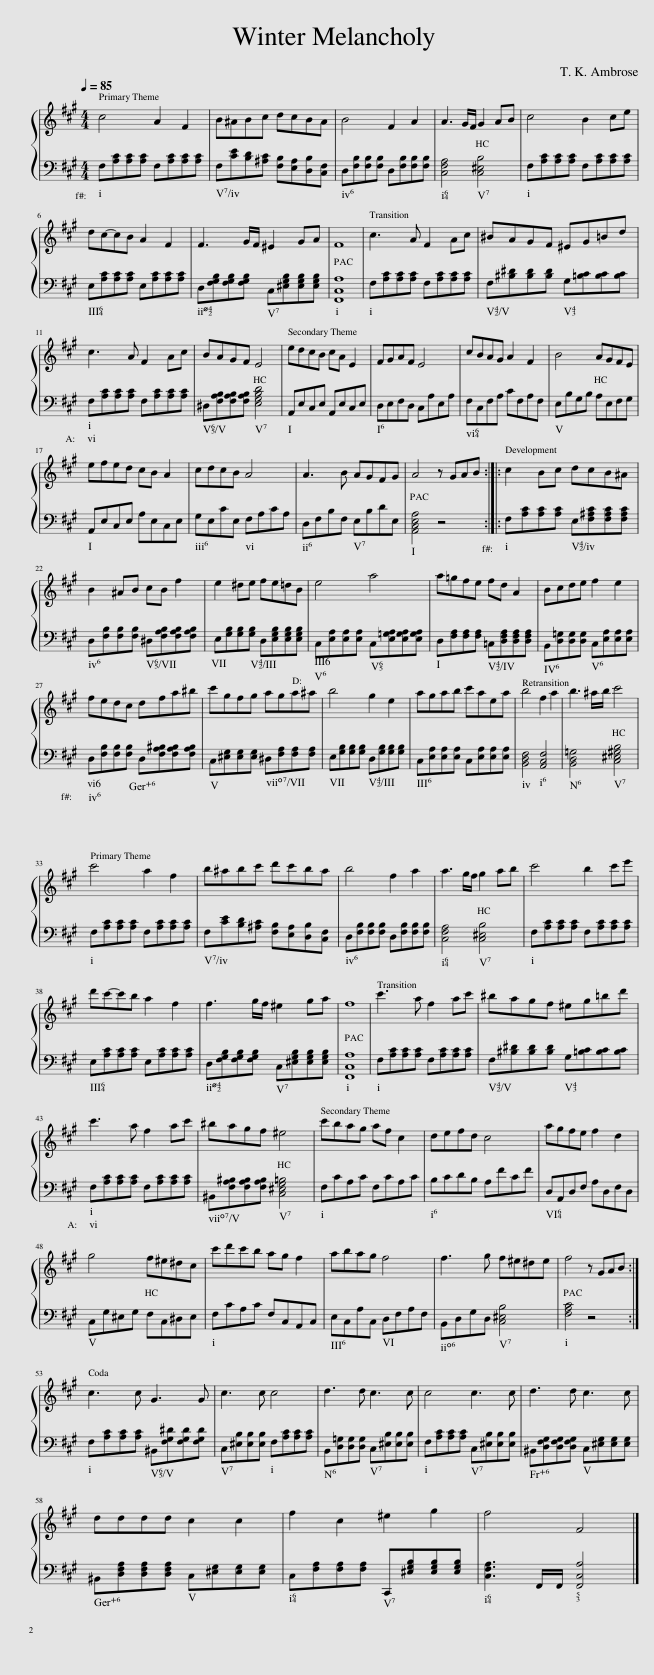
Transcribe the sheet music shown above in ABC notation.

X:1
%%score { 1 | 2 }
L:1/8
Q:1/4=85
M:4/4
I:linebreak $
K:A
V:1 treble
V:2 bass
V:1
 c4 A2 F2 | B^ABc dcBA | B4 F2 A2 | A3 G/F/ G2 AB | c4 B2 ce |$ %5
 dc-cB A2 F2 | F3 G/F/ ^E2 GA | F8 | c3 A F2 Ac | ^BAGF ^EG=Bd |$ %10
 c3 A F2 Ac | BAGF E4 | edcB cA E2 | FGAF E4 | cBAG A2 F2 | %15
 B4 AGFE |$ efed cB A2 | cdcB A4 | A3 B AGFG | A4 z GAB :: %20
 c2 Bc dcB^A |$ B2 ^AB cB f2 | e2 ^de fe=dB | e4 a4 | a=gfe fd A2 | %25
 Bcde f2 e2 |$ fedc dfa^b | c'gfg aga^a | b4 g2 e2 | agab c'aea | %30
 b4 f2 a2 | b3 ^a/b/ c'4 |$ c'4 a2 f2 | b^abc' d'c'ba | b4 f2 a2 | %35
 a3 g/f/ g2 ab | c'4 b2 c'e' |$ d'c'-c'b a2 f2 | f3 g/f/ ^e2 ga | f8 | %40
 c'3 a f2 ac' | ^bagf ^eg=bd' |$ c'3 a f2 ac' | ^bagf ^e4 | c'bag af c2 | %45
 defd c4 | agfe f2 d2 |$ g4 f^e^dc | c'd'c'b ag f2 | abag f4 | %50
 f3 g f^e^de | f4 z GAB :|$ c3 c G3 G | c3 c c4 | d3 d c3 c | %55
 c4 c3 c | d3 d c3 c |$ dddd c2 c2 | f2 c2 ^e2 g2 | f4 F4 |] %60
V:2
 F,[A,C][A,C][A,C] F,[A,C][A,C][A,C] | F,[CE][B,D][^A,C] [F,B,][E,A,][D,B,][C,F,] | D,[F,B,][F,B,][F,B,] D,[F,B,][F,B,][F,B,] | [C,F,A,]4 [C,^E,B,]4 | F,[A,C][A,C][A,C] F,[A,C][A,C][A,C] |$ %5
 E,[A,C][A,C][A,C] E,[A,C][A,C][A,C] | D,[F,G,B,][F,G,B,][F,G,B,] C,[^E,G,B,][E,G,B,][E,G,B,] | [F,,C,A,]8 | F,[A,C][A,C][A,C] F,[A,C][A,C][A,C] | F,[^B,^D][B,D][B,D] G,[=B,C][B,C][B,C] |$ %10
 F,[A,C][A,C][A,C] F,[A,C][A,C][A,C] | ^D,[F,A,B,][F,A,B,][F,A,B,] [E,G,B,D]4 | A,,E,C,E, A,,E,C,E, | D,E,F,D, C,A,E,A, | F,C,F,A, CF,A,F, | %15
 E,B,G,B, A,E,F,G, |$ A,,E,C,E, A,E,C,E, | G,E,CE, F,A,CA, | D,F,B,F, E,B,DE, | [A,,C,E,A,]4 z4 :: %20
 F,[A,C][A,C][A,C] E,[F,^A,C][F,A,C][F,A,C] |$ D,[F,B,][F,B,][F,B,] ^D,[F,A,B,][F,A,B,][F,A,B,] | E,[G,B,][G,B,][G,B,] D,[E,G,B,][E,G,B,][E,G,B,] | C,[E,A,][E,A,][E,A,] C,[E,=G,A,][E,G,A,][E,G,A,] | D,[F,A,][F,A,][F,A,] =C,[D,F,A,][D,F,A,][D,F,A,] | %25
 B,,[D,=G,][D,G,][D,G,] C,[E,A,][E,A,][E,A,] |$ D,[F,B,][F,B,][F,B,] D,[F,A,^B,][F,A,B,][F,A,B,] | C,[^E,G,][E,G,][E,G,] ^D,[F,A,][F,A,][F,A,] | E,[G,B,][G,B,][G,B,] D,[G,B,][G,B,][G,B,] | C,[E,A,][E,A,][E,A,] C,[E,A,][E,A,][E,A,] | %30
 [B,,D,F,]4 [A,,C,F,]4 | [B,,D,=G,]4 [C,^E,^G,B,]4 |$ F,[A,C][A,C][A,C] F,[A,C][A,C][A,C] | F,[CE][B,D][^A,C] [F,B,][E,A,][D,B,][C,F,] | D,[F,B,][F,B,][F,B,] D,[F,B,][F,B,][F,B,] | %35
 [C,F,A,]4 [C,^E,B,]4 | F,[A,C][A,C][A,C] F,[A,C][A,C][A,C] |$ E,[A,C][A,C][A,C] E,[A,C][A,C][A,C] | D,[F,G,B,][F,G,B,][F,G,B,] C,[^E,G,B,][E,G,B,][E,G,B,] | [F,,C,A,]8 | %40
 F,[A,C][A,C][A,C] F,[A,C][A,C][A,C] | F,[^B,^D][B,D][B,D] G,[=B,C][B,C][B,C] |$ F,[A,C][A,C][A,C] F,[A,C][A,C][A,C] | ^B,,[F,A,^B,][F,A,B,][F,A,B,] [C,^E,G,=B,]4 | F,CA,C F,CA,C | %45
 B,CDB, A,FCF | D,A,,D,F, A,D,F,D, |$ C,G,^E,G, F,C,^D,E, | F,CA,C F,C,A,,C, | E,C,A,C, D,F,A,F, | %50
 B,,D,G,D, [C,^E,B,]4 | [F,A,C]4 z4 :|$ F,[A,C][A,C][A,C] ^B,,[F,G,^D][F,G,D][F,G,D] | C,[^E,B,][E,B,][E,B,] F,[A,C][A,C][A,C] | B,,[D,=G,][D,G,][D,G,] C,[^E,B,][E,B,][E,B,] | %55
 F,[A,C][A,C][A,C] C,[^E,B,][E,B,][E,B,] | ^B,,[D,F,G,][D,F,G,][D,F,G,] C,[^E,G,][E,G,][E,G,] |$ ^B,,[D,F,A,][D,F,A,][D,F,A,] C,[^E,G,][E,G,][E,G,] | C,[F,A,][F,A,][F,A,] C,,[^E,G,B,][E,G,B,][E,G,B,] | [C,F,A,]3 F,,/F,,/ [F,,C,A,]4 |] %60
